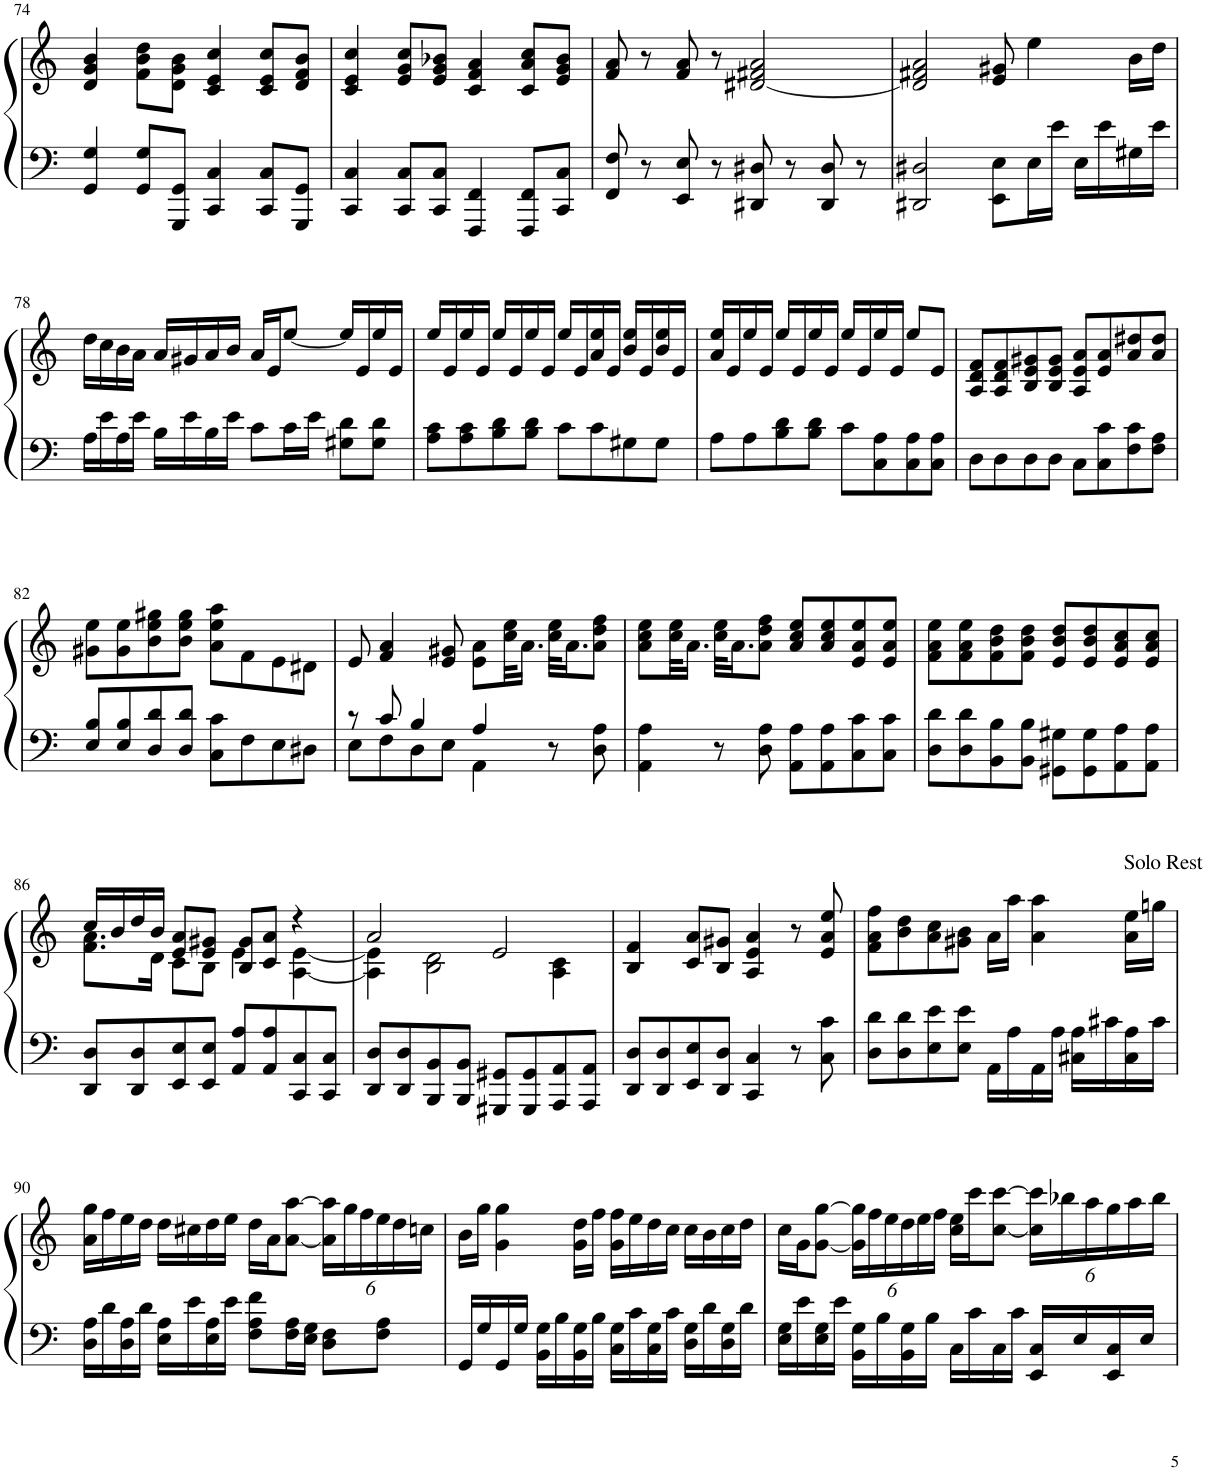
**kern	**kern
*part1	*part1
*staff2	*staff1
*I"Piano	*
*I'Pno.	*
!!LO:PB:g=z
*clefF4	*clefG2
*k[]	*k[]
*M4/4	*M4/4
=74	=74
4GG/ 4G/	4d/ 4g/ 4b/
8GG/ 8G/L	8f\ 8b\ 8dd\L
8GGG/ 8GG/J	8d\ 8g\ 8b\J
4CC/ 4C/	4c/ 4e/ 4cc/
8CC/ 8C/L	8c/ 8e/ 8cc/L
8GGG/ 8GG/J	8d/ 8f/ 8b/J
=75	=75
4CC/ 4C/	4c/ 4e/ 4cc/
8CC/ 8C/L	8e/ 8g/ 8cc/L
8CC/ 8C/J	8e/ 8g/ 8b-X/J
4FFF/ 4FF/	4c/ 4f/ 4a/
8FFF/ 8FF/L	8c/ 8a/ 8cc/L
8CC/ 8C/J	8e/ 8g/ 8b-/J
=76	=76
8FF/ 8F/	8f/ 8a/
8r	8r
8EE/ 8E/	8f/ 8a/
8r	8r
8DD#X/ 8D#X/	[2d#X/ 2f#X/ 2a/
8r	.
8DD#/ 8D#/	.
8r	.
=77	=77
2DD#X/ 2D#X/	2d#/] 2f#X/ 2a/
8EE\ 8E\L	8e/ 8g#X/
16E\L	4ee\
16e\JJ	.
16E\LL	.
16e\	.
16G#X\	16b\LL
16e\JJ	16dd\JJ
!!LO:LB:g=z
=78	=78
16A\LL	16dd\LL
16e\	16cc\
16A\	16b\
16e\JJ	16a\JJ
16B\LL	16a/LL
16e\	16g#X/
16B\	16a/
16e\JJ	16b/JJ
8c\L	16a/LL
.	16e/J
16c\L	[8ee/J
16e\JJ	.
8G#X\ 8d\L	16ee/LL]
.	16e/
8G#\ 8d\J	16ee/
.	16e/JJ
=79	=79
8A\ 8c\L	16ee/LL
.	16e/
8A\ 8c\	16ee/
.	16e/JJ
8B\ 8d\	16ee/LL
.	16e/
8B\ 8d\J	16ee/
.	16e/JJ
8c\L	16ee/LL
.	16e/
8c\	16a/ 16ee/
.	16e/JJ
8G#X\	16b/ 16ee/LL
.	16e/
8G#\J	16b/ 16ee/
.	16e/JJ
=80	=80
8A\L	16a/ 16ee/LL
.	16e/
8A\	16ee/
.	16e/JJ
8B\ 8d\	16ee/LL
.	16e/
8B\ 8d\J	16ee/
.	16e/JJ
8c\L	16ee/LL
.	16e/
8C\ 8A\	16ee/
.	16e/JJ
8C\ 8A\	8ee/L
8C\ 8A\J	8e/J
=81	=81
8D\L	8A/ 8d/ 8f/L
8D\	8A/ 8d/ 8f/
8D\	8B/ 8e/ 8g#X/
8D\J	8B/ 8e/ 8g#/J
8C\L	8A/ 8e/ 8a/L
8C\ 8c\	8e/ 8a/
8F\ 8c\	8a/ 8dd#X/
8F\ 8A\J	8a/ 8dd#/J
!!LO:LB:g=z
=82	=82
8E/ 8B/L	8g#X\ 8ee\L
8E/ 8B/	8g#\ 8ee\
8D/ 8d/	8b\ 8ee\ 8gg#X\
8D/ 8d/J	8b\ 8ee\ 8gg#\J
8C\ 8c\L	8a\ 8ee\ 8aa\L
8F\	8f\
8E\	8e\
8D#X\J	8d#X\J
=83	=83
*^	*
8r	8E\L	8e/
8c/	8F\	4f/ 4a/
4B/	8D\	.
.	8E\J	8e/ 8g#X/
4A/	4AA\	8e\ 8a\L
.	.	32cc\ 32ee\KL
.	.	16.a\JJ
8r	4ryy	32cc\ 32ee\KLL
.	.	16.a\J
8D\ 8A\	.	8a\ 8dd\ 8ff\J
*v	*v	*
=84	=84
4AA\ 4A\	8a\ 8cc\ 8ee\L
.	32cc\ 32ee\KL
.	16.a\JJ
8r	32cc\ 32ee\KLL
.	16.a\J
8D\ 8A\	8a\ 8dd\ 8ff\J
8AA\ 8A\L	8a/ 8cc/ 8ee/L
8AA\ 8A\	8a/ 8cc/ 8ee/
8C\ 8c\	8e/ 8a/ 8ee/
8C\ 8c\J	8e/ 8a/ 8ee/J
=85	=85
8D\ 8d\L	8f\ 8a\ 8ee\L
8D\ 8d\	8f\ 8a\ 8ee\
8BB\ 8B\	8f\ 8b\ 8dd\
8BB\ 8B\J	8f\ 8b\ 8dd\J
8GG#X\ 8G#X\L	8e/ 8b/ 8dd/L
8GG#\ 8G#\	8e/ 8b/ 8dd/
8AA\ 8A\	8e/ 8a/ 8cc/
8AA\ 8A\J	8e/ 8a/ 8cc/J
!!LO:LB:g=z
=86	=86
*	*^
8DD/ 8D/L	16cc/LL	8.f\ 8.a\L
.	16b/	.
8DD/ 8D/	16dd/	.
.	16b/JJ	16d\Jk
8EE/ 8E/	8e/ 8a/L	8c\L
8EE/ 8E/J	8e/ 8g#X/J	8B\J
8AA/ 8A/L	8B/ 8g#/L	4e\
8AA/ 8A/	8c/ 8a/J	.
8CC/ 8C/	4r	[4A\ [4e\
8CC/ 8C/J	.	.
=87	=87	=87
8DD/ 8D/L	2a/	4A\] 4e\]
8DD/ 8D/	.	.
8BBB/ 8BB/	.	2B\ 2d\
8BBB/ 8BB/J	.	.
8GGG#X/ 8GG#X/L	2e/	.
8GGG#/ 8GG#/	.	.
8AAA/ 8AA/	.	4A\ 4c\
8AAA/ 8AA/J	.	.
*	*v	*v
=88	=88
8DD/ 8D/L	4B/ 4f/
8DD/ 8D/	.
8EE/ 8E/	8c/ 8a/L
8DD/ 8D/J	8B/ 8g#X/J
4CC/ 4C/	4A/ 4e/ 4a/
8r	8r
8C\ 8c\	8e/ 8a/ 8ee/
=89	=89
8D\ 8d\L	8f\ 8a\ 8ff\L
8D\ 8d\	8b\ 8dd\
8E\ 8e\	8a\ 8cc\
8E\ 8e\J	8g#X\ 8b\J
16AA\LL	16a\LL
16A\	16aa\JJ
16AA\	4a\ 4aa\
16A\JJ	.
16C#X\ 16A\LL	.
16c#X\	.
!	!LO:TX:a:t=Solo Rest
16C#\ 16A\	16a\ 16ee\LL
16c#\JJ	16ggn\JJ
!!LO:LB:g=z
=90	=90
16D\ 16A\LL	16a\ 16gg\LL
16d\	16ff\
16D\ 16A\	16ee\
16d\JJ	16dd\JJ
16E\ 16A\LL	16dd\LL
16e\	16cc#X\
16E\ 16A\	16dd\
16e\JJ	16ee\JJ
8F\ 8A\ 8f\L	16dd\LL
.	16a\J
16F\ 16A\L	[8a\ [8aa\J
16E\ 16G\JJ	.
*	*Xbrackettup
8D\ 8F\L	24a\] 24aa\]LL
.	24gg\
.	24ff\
8F\ 8A\J	24ee\
.	24dd\
.	24ccn\JJ
=91	=91
16GG/LL	16b\LL
16G/	16gg\JJ
16GG/	4g\ 4gg\
16G/JJ	.
16BB\ 16G\LL	.
16B\	.
16BB\ 16G\	16g\ 16dd\LL
16B\JJ	16ff\JJ
16C\ 16G\LL	16g\ 16ff\LL
16c\	16ee\
16C\ 16G\	16dd\
16c\JJ	16cc\JJ
16D\ 16G\LL	16cc\LL
16d\	16b\
16D\ 16G\	16cc\
16d\JJ	16dd\JJ
=92	=92
16E\ 16G\LL	16cc\LL
16e\	16g\J
16E\ 16G\	[8g\ [8gg\J
16e\JJ	.
16BB\ 16G\LL	24g\] 24gg\]LL
.	24ff\
16B\	.
.	24ee\
16BB\ 16G\	24dd\
.	24ee\
16B\JJ	.
.	24ff\JJ
16C\LL	16cc\ 16ee\LL
16c\	16ccc\J
16C\	[8cc\ [8ccc\J
16c\JJ	.
16EE/ 16C/LL	24cc\] 24ccc\]LL
.	24bb-X\
16E/	.
.	24aa\
16EE/ 16C/	24gg\
.	24aa\
16E/JJ	.
.	24bb-\JJ
=	=
*-	*-
